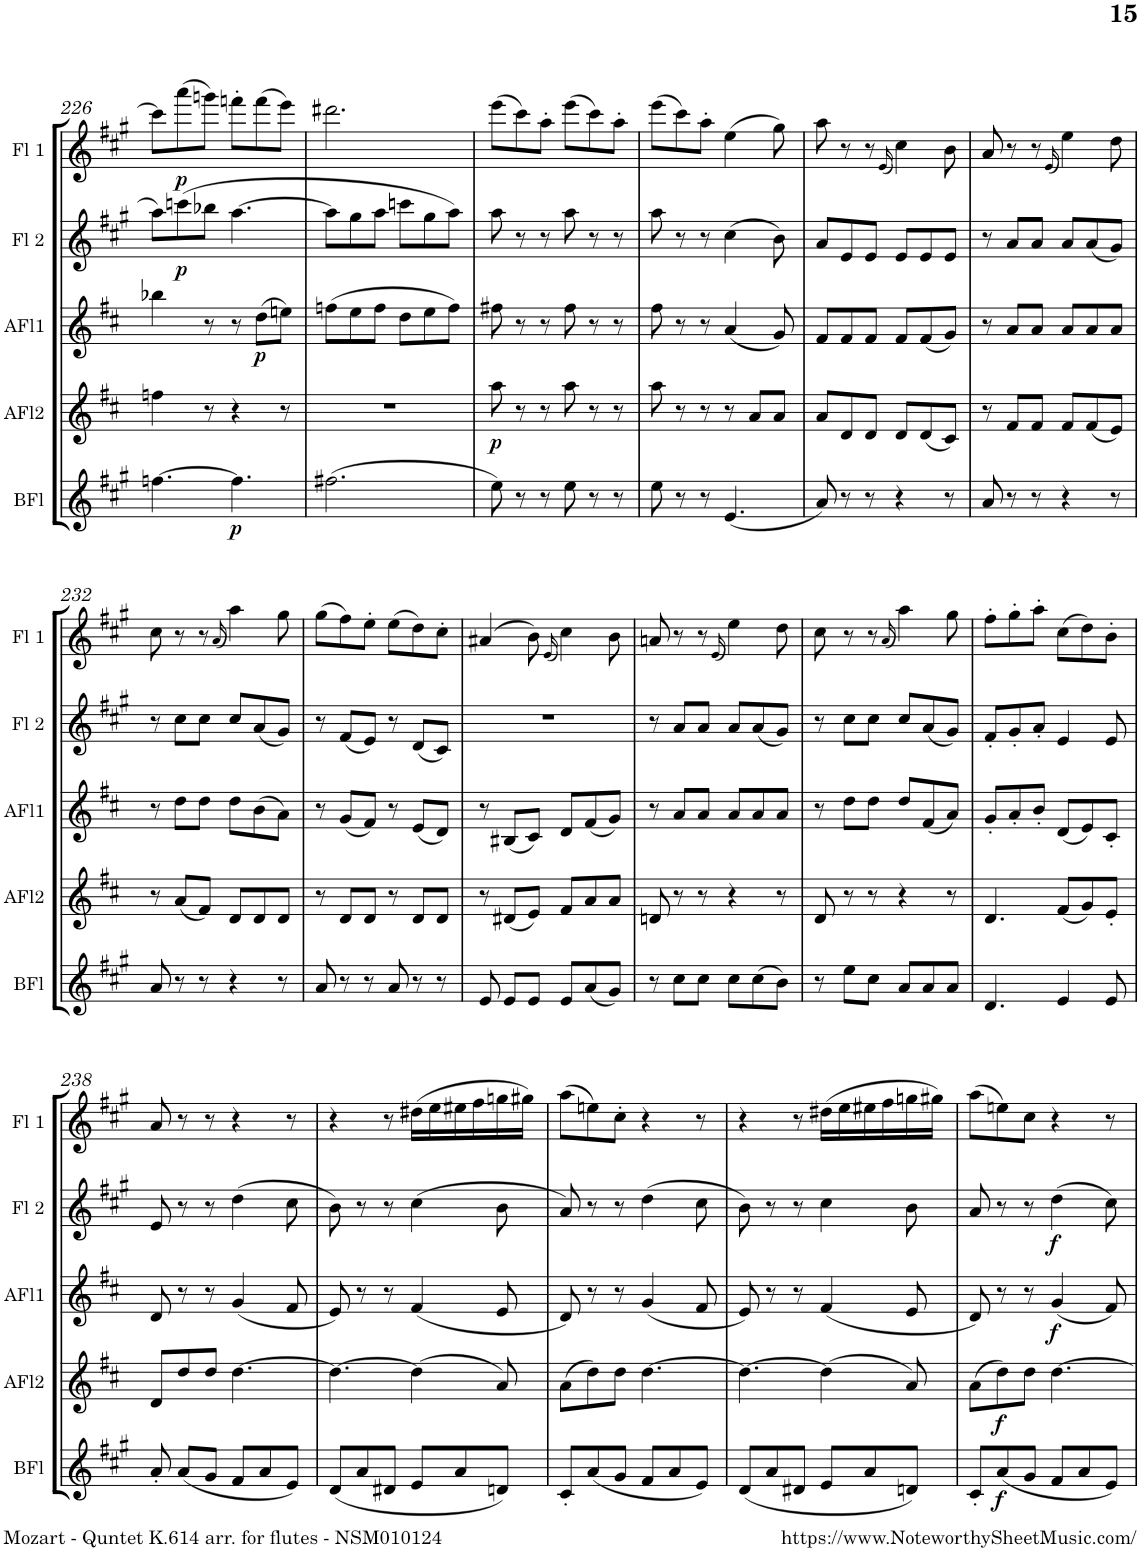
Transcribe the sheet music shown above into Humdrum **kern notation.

**kern	**dynam	**kern	**dynam	**kern	**dynam	**kern	**dynam	**kern	**dynam
*part5	*part5	*part4	*part4	*part3	*part3	*part2	*part2	*part1	*part1
*staff5	*staff5	*staff4	*staff4	*staff3	*staff3	*staff2	*staff2	*staff1	*staff1
*I"Bass Fl	*	*I"Alto Fl 2	*	*I"Alto Fl 1	*	*I"Flute 2	*	*I"Flute 1	*
*I'BFl	*	*I'AFl2	*	*I'AFl1	*	*I'Fl 2	*	*I'Fl 1	*
!!LO:PB:g=z
*clefG2	*	*clefG2	*	*clefG2	*	*clefG2	*	*clefG2	*
*Trd7c12	*	*Trd3c5	*	*Trd3c5	*	*	*	*	*
*k[f#c#g#]	*	*k[f#c#]	*	*k[f#c#]	*	*k[f#c#g#]	*	*k[f#c#g#]	*
*M6/8	*	*M6/8	*	*M6/8	*	*M6/8	*	*M6/8	*
=226	=226	=226	=226	=226	=226	=226	=226	=226	=226
[4.ffn\	.	4ffn\	.	4bb-X\	.	8aa\L	.	8ccc\L]	.
!	!	!	!	!	!	!	!LO:DY:b	!	!LO:DY:b
.	.	.	.	.	.	(8cccn\	p	(8aaa\	p
.	.	8r	.	8r	.	8bb-X\J	.	8gggn\J)	.
!	!LO:DY:b	!	!	!	!	!	!	!	!
4.ff\]	p	4r	.	8r	.	[4.aa\	.	8fffn'\L	.
!	!	!	!	!	!LO:DY:b	!	!	!	!
.	.	.	.	(8dd\L	p	.	.	(8fff\	.
.	.	8r	.	8een\J)	.	.	.	8eee\J)	.
=227	=227	=227	=227	=227	=227	=227	=227	=227	=227
(2.ff#X\	.	2.r	.	(8ffn\L	.	8aa\L]	.	2.ddd#X\	.
.	.	.	.	8ee\	.	8gg#\	.	.	.
.	.	.	.	8ff\J	.	8aa\J	.	.	.
.	.	.	.	8dd\L	.	8cccn\L	.	.	.
.	.	.	.	8ee\	.	8gg#\	.	.	.
.	.	.	.	8ff\J)	.	8aa\J)	.	.	.
=228	=228	=228	=228	=228	=228	=228	=228	=228	=228
!	!	!	!LO:DY:b	!	!	!	!	!	!
8ee\)	.	8aa\	p	8ff#X\	.	8aa\	.	(8eee\L	.
8r	.	8r	.	8r	.	8r	.	8ccc#\)	.
8r	.	8r	.	8r	.	8r	.	8aa'\J	.
8ee\	.	8aa\	.	8ff#\	.	8aa\	.	(8eee\L	.
8r	.	8r	.	8r	.	8r	.	8ccc#\)	.
8r	.	8r	.	8r	.	8r	.	8aa'\J	.
=229	=229	=229	=229	=229	=229	=229	=229	=229	=229
8ee\	.	8aa\	.	8ff#\	.	8aa\	.	(8eee\L	.
8r	.	8r	.	8r	.	8r	.	8ccc#\)	.
8r	.	8r	.	8r	.	8r	.	8aa'\J	.
(4.e/	.	8r	.	(4a/	.	(4cc#\	.	(4ee\	.
.	.	8a/L	.	.	.	.	.	.	.
.	.	8a/J	.	8g/)	.	8b\)	.	8gg#\)	.
=230	=230	=230	=230	=230	=230	=230	=230	=230	=230
8a/)	.	8a/L	.	8f#/L	.	8a/L	.	8aa\	.
8r	.	8d/	.	8f#/	.	8e/	.	8r	.
8r	.	8d/J	.	8f#/J	.	8e/J	.	8r	.
.	.	.	.	.	.	.	.	(16qe/	.
4r	.	8d/L	.	8f#/L	.	8e/L	.	4cc#\)	.
.	.	(8d/	.	(8f#/	.	8e/	.	.	.
8r	.	8c#/J)	.	8g/J)	.	8e/J	.	8b\	.
=231	=231	=231	=231	=231	=231	=231	=231	=231	=231
8a/	.	8r	.	8r	.	8r	.	8a/	.
8r	.	8f#/L	.	8a/L	.	8a/L	.	8r	.
8r	.	8f#/J	.	8a/J	.	8a/J	.	8r	.
.	.	.	.	.	.	.	.	(16qe/	.
4r	.	8f#/L	.	8a/L	.	8a/L	.	4ee\)	.
.	.	(8f#/	.	8a/	.	(8a/	.	.	.
8r	.	8e/J)	.	8a/J	.	8g#/J)	.	8dd\	.
!!LO:LB:g=z
=232	=232	=232	=232	=232	=232	=232	=232	=232	=232
8a/	.	8r	.	8r	.	8r	.	8cc#\	.
8r	.	(8a/L	.	8dd\L	.	8cc#\L	.	8r	.
8r	.	8f#/J)	.	8dd\J	.	8cc#\J	.	8r	.
.	.	.	.	.	.	.	.	(16qa/	.
4r	.	8d/L	.	8dd\L	.	8cc#/L	.	4aa\)	.
.	.	8d/	.	(8b\	.	(8a/	.	.	.
8r	.	8d/J	.	8a\J)	.	8g#/J)	.	8gg#\	.
=233	=233	=233	=233	=233	=233	=233	=233	=233	=233
8a/	.	8r	.	8r	.	8r	.	(8gg#\L	.
8r	.	8d/L	.	(8g/L	.	(8f#/L	.	8ff#\)	.
8r	.	8d/J	.	8f#/J)	.	8e/J)	.	8ee'\J	.
8a/	.	8r	.	8r	.	8r	.	(8ee\L	.
8r	.	8d/L	.	(8e/L	.	(8d/L	.	8dd\)	.
8r	.	8d/J	.	8d/J)	.	8c#/J)	.	8cc#'\J	.
=234	=234	=234	=234	=234	=234	=234	=234	=234	=234
8e/	.	8r	.	8r	.	2.r	.	(4a#X/	.
8e/L	.	(8d#X/L	.	(8B#X/L	.	.	.	.	.
8e/J	.	8e/J)	.	8c#/J)	.	.	.	8b\)	.
.	.	.	.	.	.	.	.	(16qe/	.
8e/L	.	8f#/L	.	8d/L	.	.	.	4cc#\)	.
(8a/	.	8a/	.	(8f#/	.	.	.	.	.
8g#/J)	.	8a/J	.	8g/J)	.	.	.	8b\	.
=235	=235	=235	=235	=235	=235	=235	=235	=235	=235
8r	.	8dn/	.	8r	.	8r	.	8an/	.
8cc#\L	.	8r	.	8a/L	.	8a/L	.	8r	.
8cc#\J	.	8r	.	8a/J	.	8a/J	.	8r	.
.	.	.	.	.	.	.	.	(16qe/	.
8cc#\L	.	4r	.	8a/L	.	8a/L	.	4ee\)	.
(8cc#\	.	.	.	8a/	.	(8a/	.	.	.
8b\J)	.	8r	.	8a/J	.	8g#/J)	.	8dd\	.
=236	=236	=236	=236	=236	=236	=236	=236	=236	=236
8r	.	8d/	.	8r	.	8r	.	8cc#\	.
8ee\L	.	8r	.	8dd\L	.	8cc#\L	.	8r	.
8cc#\J	.	8r	.	8dd\J	.	8cc#\J	.	8r	.
.	.	.	.	.	.	.	.	(16qa/	.
8a/L	.	4r	.	8dd/L	.	8cc#/L	.	4aa\)	.
8a/	.	.	.	(8f#/	.	(8a/	.	.	.
8a/J	.	8r	.	8a/J)	.	8g#/J)	.	8gg#\	.
=237	=237	=237	=237	=237	=237	=237	=237	=237	=237
4.d/	.	4.d/	.	8g'/L	.	8f#'/L	.	8ff#'\L	.
.	.	.	.	8a'/	.	8g#'/	.	8gg#'\	.
.	.	.	.	8b'/J	.	8a'/J	.	8aa'\J	.
4e/	.	(8f#/L	.	(8d/L	.	4e/	.	(8cc#\L	.
.	.	8g/)	.	8e/)	.	.	.	8dd\)	.
8e/	.	8e'/J	.	8c#'/J	.	8e/	.	8b'\J	.
!!LO:LB:g=z
=238	=238	=238	=238	=238	=238	=238	=238	=238	=238
8a'/	.	8d/L	.	8d/	.	8e/	.	8a/	.
(8a/L	.	8dd/	.	8r	.	8r	.	8r	.
8g#/J	.	8dd/J	.	8r	.	8r	.	8r	.
8f#/L	.	[4.dd\	.	(4g/	.	(4dd\	.	4r	.
8a/	.	.	.	.	.	.	.	.	.
8e/J)	.	.	.	8f#/	.	8cc#\	.	8r	.
=239	=239	=239	=239	=239	=239	=239	=239	=239	=239
(8d/L	.	4.dd\_	.	8e/)	.	8b\)	.	4r	.
8a/	.	.	.	8r	.	8r	.	.	.
8d#X/J	.	.	.	8r	.	8r	.	8r	.
8e/L	.	(4dd\]	.	(4f#/	.	(4cc#\	.	(16dd#X\LL	.
.	.	.	.	.	.	.	.	16ee\	.
8a/	.	.	.	.	.	.	.	16ee#X\	.
.	.	.	.	.	.	.	.	16ff#\	.
8dn/J)	.	8a/)	.	8e/	.	8b\	.	16ggn\	.
.	.	.	.	.	.	.	.	16gg#X\JJ)	.
=240	=240	=240	=240	=240	=240	=240	=240	=240	=240
8c#'/L	.	(8a\L	.	8d/)	.	8a/)	.	(8aa\L	.
(8a/	.	8dd\)	.	8r	.	8r	.	8een\)	.
8g#/J	.	8dd\J	.	8r	.	8r	.	8cc#'\J	.
8f#/L	.	[4.dd\	.	(4g/	.	(4dd\	.	4r	.
8a/	.	.	.	.	.	.	.	.	.
8e/J)	.	.	.	8f#/	.	8cc#\	.	8r	.
=241	=241	=241	=241	=241	=241	=241	=241	=241	=241
(8d/L	.	4.dd\_	.	8e/)	.	8b\)	.	4r	.
8a/	.	.	.	8r	.	8r	.	.	.
8d#X/J	.	.	.	8r	.	8r	.	8r	.
8e/L	.	(4dd\]	.	(4f#/	.	4cc#\	.	(16dd#X\LL	.
.	.	.	.	.	.	.	.	16ee\	.
8a/	.	.	.	.	.	.	.	16ee#X\	.
.	.	.	.	.	.	.	.	16ff#\	.
8dn/J)	.	8a/)	.	8e/	.	8b\	.	16ggn\	.
.	.	.	.	.	.	.	.	16gg#X\JJ)	.
=242	=242	=242	=242	=242	=242	=242	=242	=242	=242
8c#'/L	.	(8a\L	.	8d/)	.	8a/	.	(8aa\L	.
!	!LO:DY:b	!	!LO:DY:b	!	!	!	!	!	!
(8a/	f	8dd\)	f	8r	.	8r	.	8een\)	.
8g#/J	.	8dd\J	.	8r	.	8r	.	8cc#\J	.
!	!	!	!	!	!LO:DY:b	!	!LO:DY:b	!	!
8f#/L	.	[4.dd\	.	(4g/	f	(4dd\	f	4r	.
8a/	.	.	.	.	.	.	.	.	.
8e/J)	.	.	.	8f#/)	.	8cc#\)	.	8r	.
=	=	=	=	=	=	=	=	=	=
*-	*-	*-	*-	*-	*-	*-	*-	*-	*-
